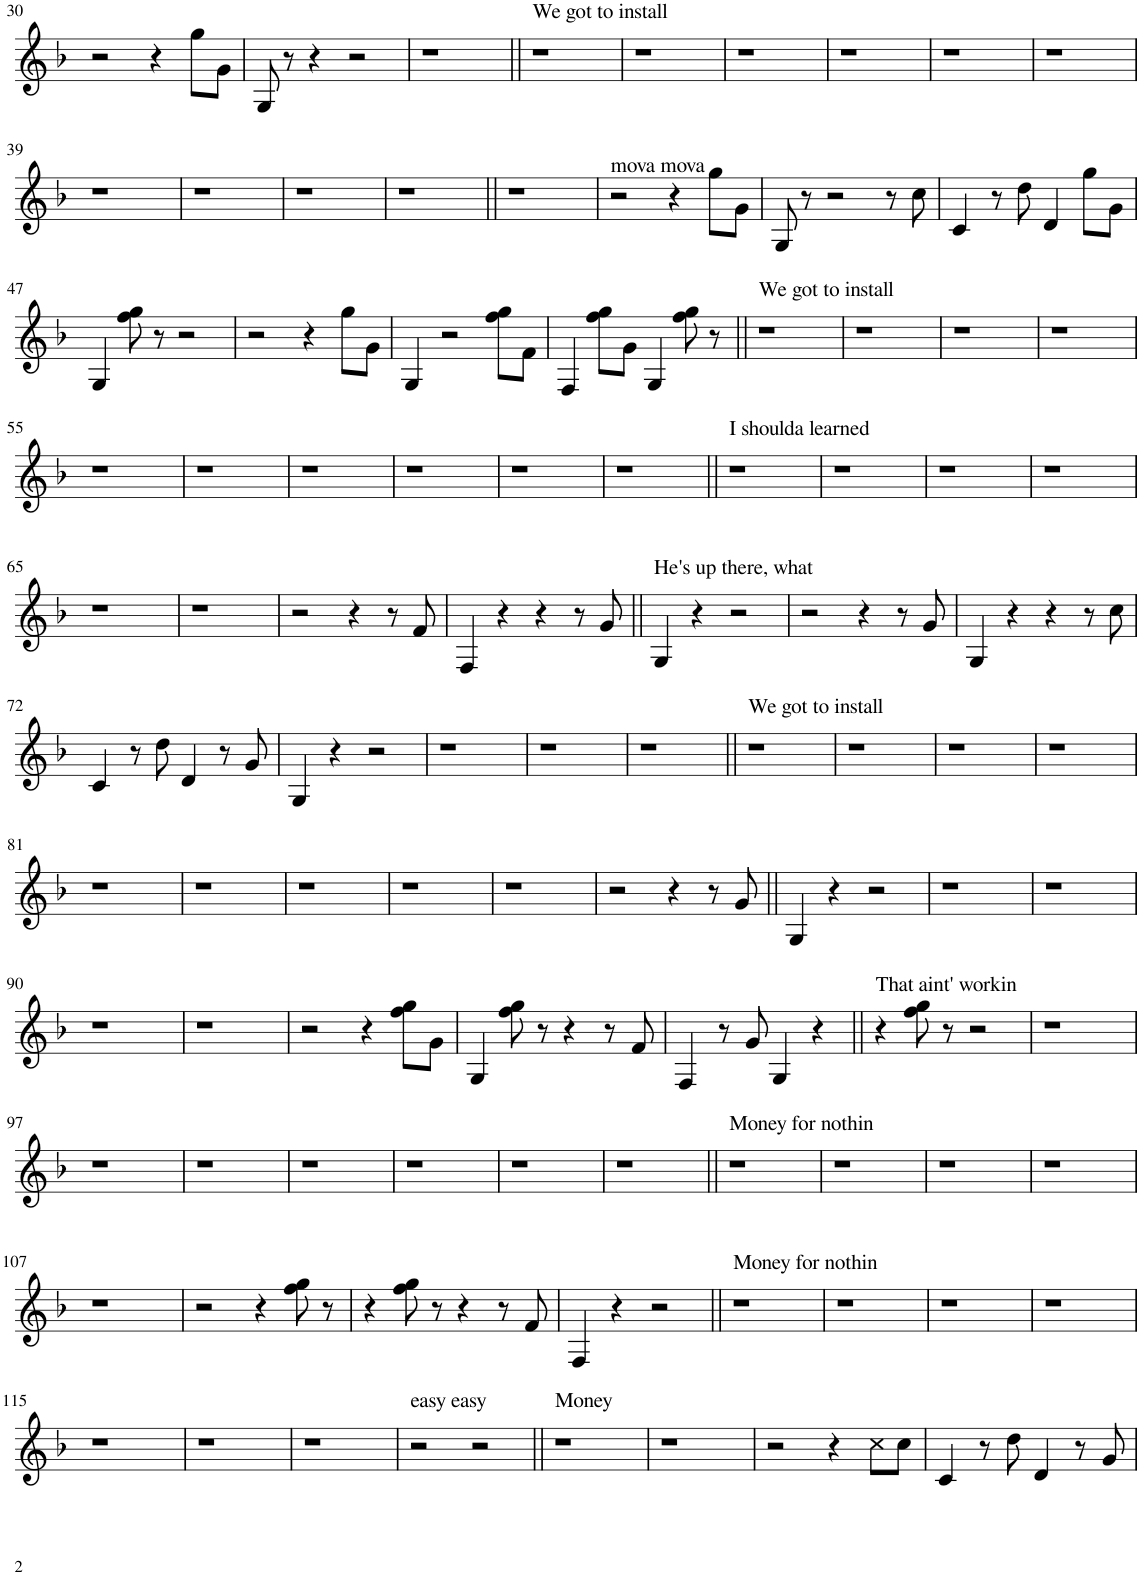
**kern
*part1
*staff1
*I"Piano
*I'Pno
!!LO:PB:g=z
*clefG2
*k[b-]
=30
2r
4r
8gg\L
8g\J
=31
8G/
8r
4r
2r
=32
1r
=33||
!LO:TX:a:t=We got to install
1r
=34
1r
=35
1r
=36
1r
=37
1r
=38
1r
!!LO:LB:g=z
=39
1r
=40
1r
=41
1r
=42
1r
=43||
1r
=44
!LO:TX:a:t=mova mova
2r
4r
8gg\L
8g\J
=45
8G/
8r
2r
8r
8cc\
=46
4c/
8r
8dd\
4d/
8gg\L
8g\J
!!LO:LB:g=z
=47
4G/
8ff\ 8gg\
8r
2r
=48
2r
4r
8gg\L
8g\J
=49
4G/
2r
8ff\ 8gg\L
8f\J
=50
4F/
8ff\ 8gg\L
8g\J
4G/
8ff\ 8gg\
8r
=51||
!LO:TX:a:t=We got to install
1r
=52
1r
=53
1r
=54
1r
!!LO:LB:g=z
=55
1r
=56
1r
=57
1r
=58
1r
=59
1r
=60
1r
=61||
!LO:TX:a:t=I shoulda learned
1r
=62
1r
=63
1r
=64
1r
!!LO:LB:g=z
=65
1r
=66
1r
=67
2r
4r
8r
8f/
=68
4F/
4r
4r
8r
8g/
=69||
!LO:TX:a:t=He's up there, what
4G/
4r
2r
=70
2r
4r
8r
8g/
=71
4G/
4r
4r
8r
8cc\
!!LO:LB:g=z
=72
4c/
8r
8dd\
4d/
8r
8g/
=73
4G/
4r
2r
=74
1r
=75
1r
=76
1r
=77||
!LO:TX:a:t=We got to install
1r
=78
1r
=79
1r
=80
1r
!!LO:LB:g=z
=81
1r
=82
1r
=83
1r
=84
1r
=85
1r
=86
2r
4r
8r
8g/
=87||
4G/
4r
2r
=88
1r
=89
1r
!!LO:LB:g=z
=90
1r
=91
1r
=92
2r
4r
8ff\ 8gg\L
8g\J
=93
4G/
8ff\ 8gg\
8r
4r
8r
8f/
=94
4F/
8r
8g/
4G/
4r
=95||
!LO:TX:a:t=That aint' workin
4r
8ff\ 8gg\
8r
2r
=96
1r
!!LO:LB:g=z
=97
1r
=98
1r
=99
1r
=100
1r
=101
1r
=102
1r
=103||
!LO:TX:a:t=Money for nothin
1r
=104
1r
=105
1r
=106
1r
!!LO:LB:g=z
=107
1r
=108
2r
4r
8ff\ 8gg\
8r
=109
4r
8ff\ 8gg\
8r
4r
8r
8f/
=110
4F/
4r
2r
=111||
!LO:TX:a:t=Money for nothin
1r
=112
1r
=113
1r
=114
1r
!!LO:LB:g=z
=115
1r
=116
1r
=117
1r
=118
!LO:TX:a:t=easy easy
2r
2r
=119||
!LO:TX:a:t=Money
1r
=120
1r
=121
2r
4r
8cc\L
8cc\J
=122
4c/
8r
8dd\
4d/
8r
8g/
=
*-
